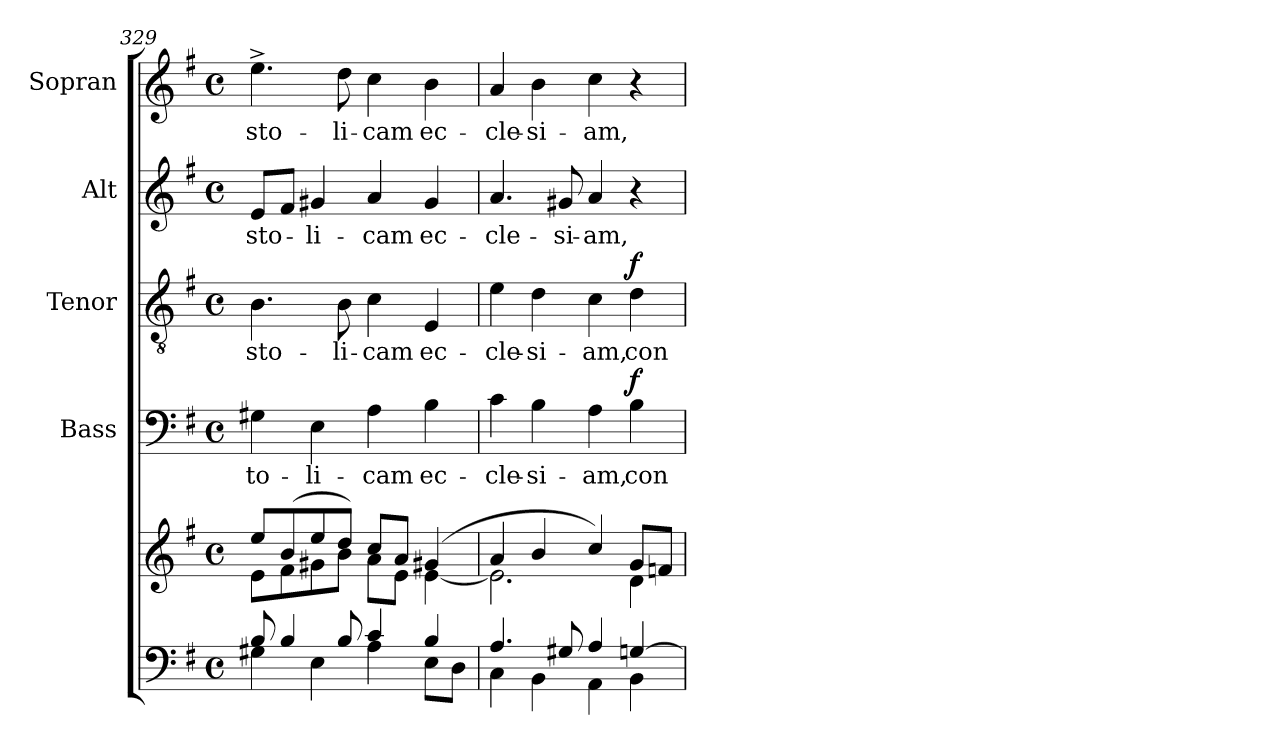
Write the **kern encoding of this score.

**kern	**kern	**kern	**text	**dynam	**kern	**text	**dynam	**kern	**text	**kern	**text
*part5	*part5	*part4	*part4	*part4	*part3	*part3	*part3	*part2	*part2	*part1	*part1
*staff6	*staff5	*staff4	*staff4	*staff4	*staff3	*staff3	*staff3	*staff2	*staff2	*staff1	*staff1
*	*	*I"Bass	*	*	*I"Tenor	*	*	*I"Alt	*	*I"Sopran	*
*	*	*I'B.	*	*	*I'T.	*	*	*I'A.	*	*I'S.	*
*clefF4	*clefG2	*clefF4	*	*	*clefGv2	*	*	*clefG2	*	*clefG2	*
*k[f#]	*k[f#]	*k[f#]	*	*	*k[f#]	*	*	*k[f#]	*	*k[f#]	*
*G:	*G:	*G:	*	*	*G:	*	*	*G:	*	*G:	*
*M4/4	*M4/4	*M4/4	*	*	*M4/4	*	*	*M4/4	*	*M4/4	*
*met(c)	*met(c)	*met(c)	*	*	*met(c)	*	*	*met(c)	*	*met(c)	*
=329	=329	=329	=329	=329	=329	=329	=329	=329	=329	=329	=329
*^	*^	*	*	*	*	*	*	*	*	*	*
!	!	!	!	!	!LO:LY:b	!	!	!LO:LY:b	!	!	!LO:LY:b	!	!LO:LY:b
8B/	4G#X\	8ee/L	8e\L	4G#X\	-to-	.	4.B\	-sto-	.	8e/L	-sto-	4.ee^>\	-sto-
4B/	.	(>8b/	8f#\	.	.	.	.	.	.	8f#/J	.	.	.
!	!	!	!	!	!LO:LY:b	!	!	!	!	!	!LO:LY:b	!	!
.	4E\	8ee/	8g#X\	4E\	-li-	.	.	.	.	4g#X/	-li-	.	.
!	!	!	!	!	!	!	!	!LO:LY:b	!	!	!	!	!LO:LY:b
8B/	.	8dd/J)	8b\J	.	.	.	8B\	-li-	.	.	.	8dd\	-li-
!	!	!	!	!	!LO:LY:b	!	!	!LO:LY:b	!	!	!LO:LY:b	!	!LO:LY:b
4c/	4A\	8cc/L	8a\L	4A\	-cam	.	4c\	-cam	.	4a/	-cam	4cc\	-cam
.	.	8a/J	8e\J	.	.	.	.	.	.	.	.	.	.
!	!	!	!	!	!LO:LY:b	!	!	!LO:LY:b	!	!	!LO:LY:b	!	!LO:LY:b
4B/	8E\L	(4g#X/	[<4e\	4B\	ec-	.	4E/	ec-	.	4g#/	ec-	4b\	ec-
.	8D\J	.	.	.	.	.	.	.	.	.	.	.	.
!!LO:PB:g=z
=330	=330	=330	=330	=330	=330	=330	=330	=330	=330	=330	=330	=330	=330
!	!	!	!	!	!LO:LY:b	!	!	!LO:LY:b	!	!	!LO:LY:b	!	!LO:LY:b
4.A/	4C\	4a/	2.e\]	4c\	-cle-	.	4e\	-cle-	.	4.a/	-cle-	4a/	-cle-
!	!	!	!	!	!LO:LY:b	!	!	!LO:LY:b	!	!	!	!	!LO:LY:b
.	4BB\	4b/	.	4B\	-si-	.	4d\	-si-	.	.	.	4b\	-si-
!	!	!	!	!	!	!	!	!	!	!	!LO:LY:b	!	!
8G#X/	.	.	.	.	.	.	.	.	.	8g#X/	-si-	.	.
!	!	!	!	!	!LO:LY:b	!	!	!LO:LY:b	!	!	!LO:LY:b	!	!LO:LY:b
4A/	4AA\	4cc/)	.	4A\	-am,	.	4c\	-am,	.	4a/	-am,	4cc\	-am,
!	!	!	!	!	!LO:LY:b	!LO:DY:a	!	!LO:LY:b	!LO:DY:a	!	!	!	!
[>4Gn/	4BB\	8g/L	4d\	4B\	con-	f	4d\	con-	f	4r	.	4r	.
.	.	8fn/J	.	.	.	.	.	.	.	.	.	.	.
*v	*v	*	*	*	*	*	*	*	*	*	*	*	*
*	*v	*v	*	*	*	*	*	*	*	*	*	*
=	=	=	=	=	=	=	=	=	=	=	=
*-	*-	*-	*-	*-	*-	*-	*-	*-	*-	*-	*-
